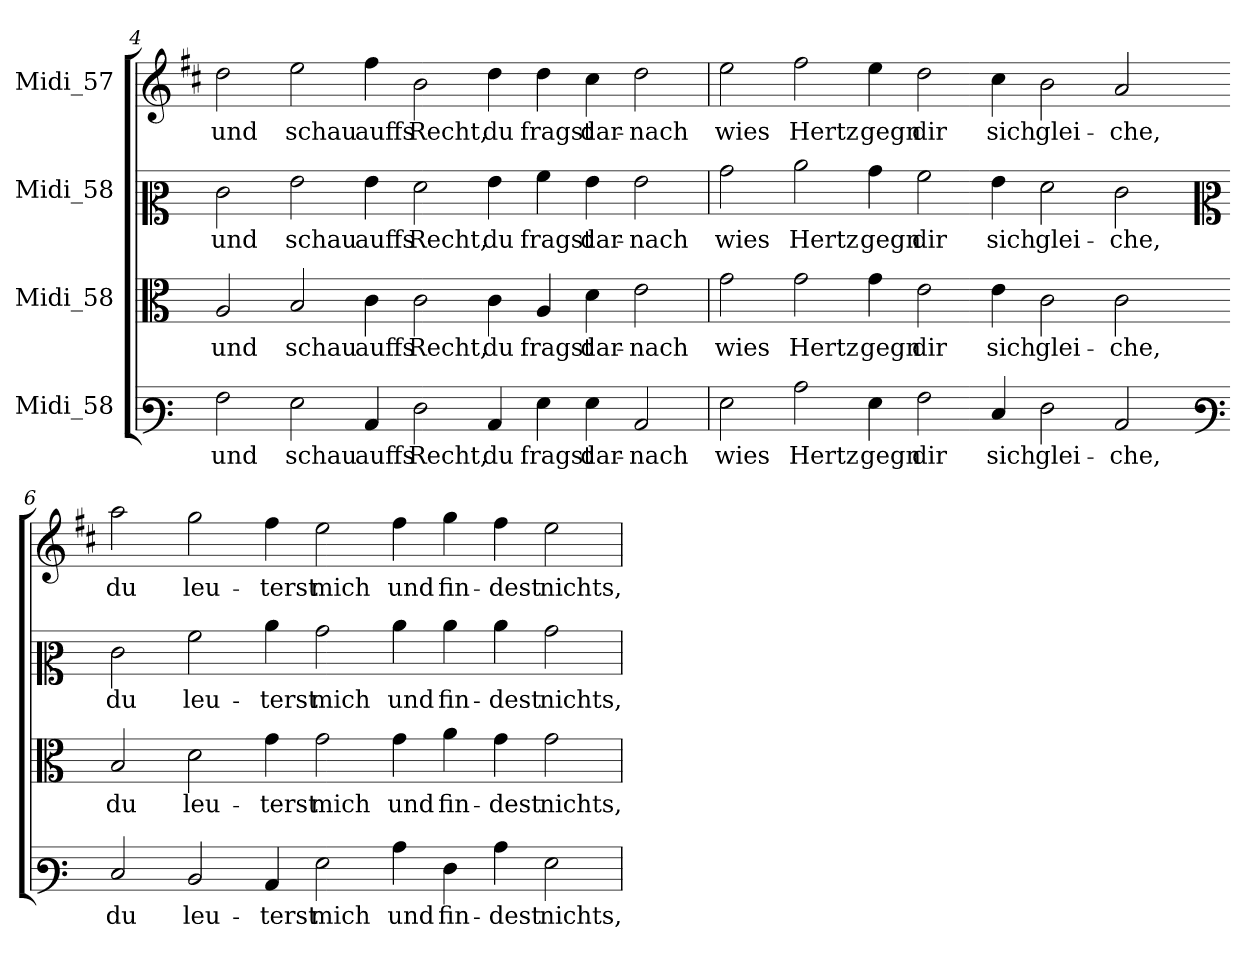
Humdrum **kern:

**kern	**text	**kern	**text	**kern	**text	**kern	**text
*part4	*part4	*part3	*part3	*part2	*part2	*part1	*part1
*staff4	*staff4	*staff3	*staff3	*staff2	*staff2	*staff1	*staff1
*I"Midi_58	*	*I"Midi_58	*	*I"Midi_58	*	*I"Midi_57	*
*clefF3	*	*clefC3	*	*clefC2	*	*clefG2	*
*	*	*	*	*	*	*ITrd1c2	*
*k[]	*	*k[]	*	*k[]	*	*k[]	*
*C:	*	*C:	*	*C:	*	*C:	*
=4	=4	=4	=4	=4	=4	=4	=4
!	!LO:LY:b	!	!LO:LY:b	!	!LO:LY:b	!	!LO:LY:b
2A	und	2A	und	2e	und	2cc	und
!	!LO:LY:b	!	!LO:LY:b	!	!LO:LY:b	!	!LO:LY:b
2G	schau	2B	schau	2g	schau	2dd	schau
!	!LO:LY:b	!	!LO:LY:b	!	!LO:LY:b	!	!LO:LY:b
4C	auffs	4c	auffs	4g	auffs	4ee	auffs
!	!LO:LY:b	!	!LO:LY:b	!	!LO:LY:b	!	!LO:LY:b
2F	Recht,	2c	Recht,	2f	Recht,	2a	Recht,
!	!LO:LY:b	!	!LO:LY:b	!	!LO:LY:b	!	!LO:LY:b
4C	du	4c	du	4g	du	4cc	du
!	!LO:LY:b	!	!LO:LY:b	!	!LO:LY:b	!	!LO:LY:b
4G	fragst	4A	fragst	4a	fragst	4cc	fragst
!	!LO:LY:b	!	!LO:LY:b	!	!LO:LY:b	!	!LO:LY:b
4G	dar-	4d	dar-	4g	dar-	4b	dar-
!	!LO:LY:b	!	!LO:LY:b	!	!LO:LY:b	!	!LO:LY:b
2C	-nach	2e	-nach	2g	-nach	2cc	-nach
=5	=5	=5	=5	=5	=5	=5	=5
!	!LO:LY:b	!	!LO:LY:b	!	!LO:LY:b	!	!LO:LY:b
2G	wies	2g	wies	2b	wies	2dd	wies
!	!LO:LY:b	!	!LO:LY:b	!	!LO:LY:b	!	!LO:LY:b
2c	Hertz	2g	Hertz	2cc	Hertz	2ee	Hertz
!	!LO:LY:b	!	!LO:LY:b	!	!LO:LY:b	!	!LO:LY:b
4G	gegn	4g	gegn	4b	gegn	4dd	gegn
!	!LO:LY:b	!	!LO:LY:b	!	!LO:LY:b	!	!LO:LY:b
2A	dir	2e	dir	2a	dir	2cc	dir
!	!LO:LY:b	!	!LO:LY:b	!	!LO:LY:b	!	!LO:LY:b
4E	sich	4e	sich	4g	sich	4b	sich
!	!LO:LY:b	!	!LO:LY:b	!	!LO:LY:b	!	!LO:LY:b
2F	glei-	2c	glei-	2f	glei-	2a	glei-
!	!LO:LY:b	!	!LO:LY:b	!	!LO:LY:b	!	!LO:LY:b
2C	-che,	2c	-che,	2e	-che,	2g	-che,
!!LO:LB:g=z
=6-	=6-	=6-	=6-	=6-	=6-	=6-	=6-
*clefF3	*	*	*	*clefC2	*	*	*
!	!LO:LY:b	!	!LO:LY:b	!	!LO:LY:b	!	!LO:LY:b
2E	du	2B	du	2e	du	2gg	du
!	!LO:LY:b	!	!LO:LY:b	!	!LO:LY:b	!	!LO:LY:b
2D	leu-	2d	leu-	2a	leu-	2ff	leu-
!	!LO:LY:b	!	!LO:LY:b	!	!LO:LY:b	!	!LO:LY:b
4C	-terst	4g	-terst	4cc	-terst	4ee	-terst
!	!LO:LY:b	!	!LO:LY:b	!	!LO:LY:b	!	!LO:LY:b
2G	mich	2g	mich	2b	mich	2dd	mich
!	!LO:LY:b	!	!LO:LY:b	!	!LO:LY:b	!	!LO:LY:b
4c	und	4g	und	4cc	und	4ee	und
!	!LO:LY:b	!	!LO:LY:b	!	!LO:LY:b	!	!LO:LY:b
4F	fin-	4a	fin-	4cc	fin-	4ff	fin-
!	!LO:LY:b	!	!LO:LY:b	!	!LO:LY:b	!	!LO:LY:b
4c	-dest	4g	-dest	4cc	-dest	4ee	-dest
!	!LO:LY:b	!	!LO:LY:b	!	!LO:LY:b	!	!LO:LY:b
2G	nichts,	2g	nichts,	2b	nichts,	2dd	nichts,
=	=	=	=	=	=	=	=
*-	*-	*-	*-	*-	*-	*-	*-
